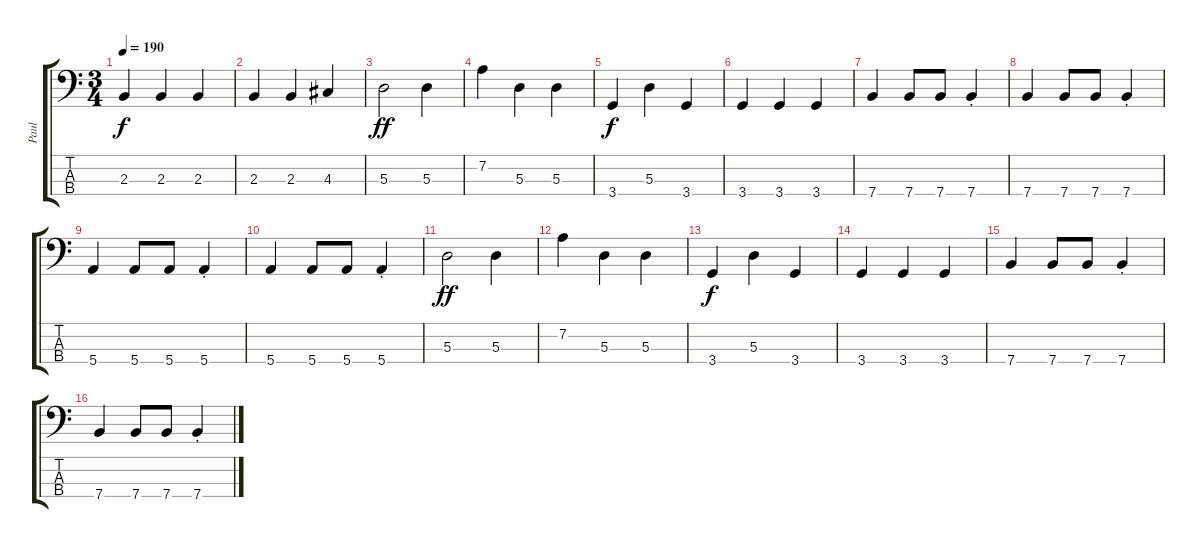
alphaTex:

\track ("Paul" "Paul") {instrument electricbasspick}
\staff {score tabs}
\tuning (G2 D2 A1 E1) {hide}
\ts (3 4)
\tempo 190
\clef f4
\ks c
2.3.4{dy f} 2.3.4 2.3.4 |
2.3.4 2.3.4 4.3.4 |
5.3.2{dy ff} 5.3.4 |
7.2.4 5.3.4 5.3.4 |
3.4.4{dy f} 5.3.4 3.4.4 |
3.4.4 3.4.4 3.4.4 |
7.4.4 7.4.8 7.4.8 7.4{st}.4 |
7.4.4 7.4.8 7.4.8 7.4{st}.4 |
5.4.4 5.4.8 5.4.8 5.4{st}.4 |
5.4.4 5.4.8 5.4.8 5.4{st}.4 |
5.3.2{dy ff} 5.3.4 |
7.2.4 5.3.4 5.3.4 |
3.4.4{dy f} 5.3.4 3.4.4 |
3.4.4 3.4.4 3.4.4 |
7.4.4 7.4.8 7.4.8 7.4{st}.4 |
7.4.4 7.4.8 7.4.8 7.4{st}.4
